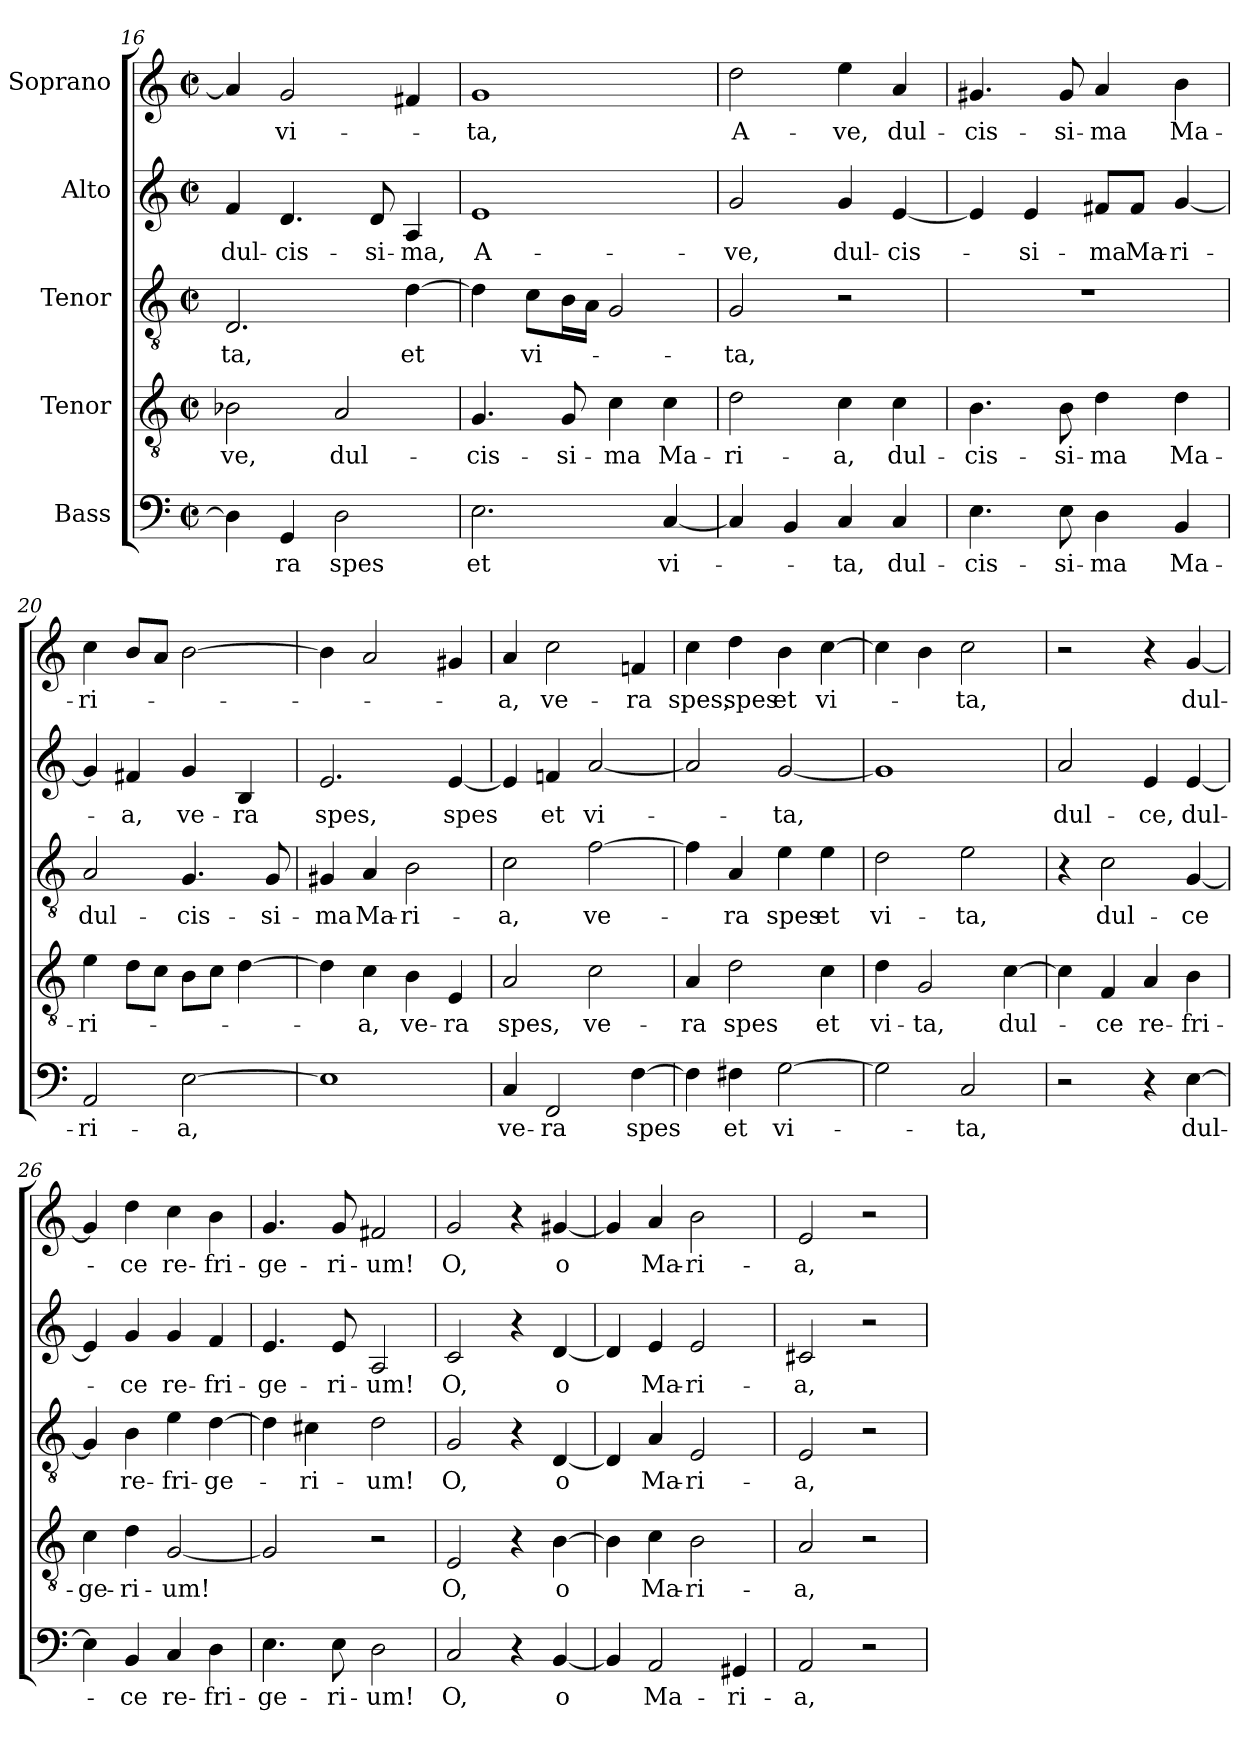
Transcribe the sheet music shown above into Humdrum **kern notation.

**kern	**text	**kern	**text	**kern	**text	**kern	**text	**kern	**text
*part5	*part5	*part4	*part4	*part3	*part3	*part2	*part2	*part1	*part1
*staff5	*staff5	*staff4	*staff4	*staff3	*staff3	*staff2	*staff2	*staff1	*staff1
*I"Bass	*	*I"Tenor	*	*I"Tenor	*	*I"Alto	*	*I"Soprano	*
!!LO:LB:g=z
*clefF4	*	*clefGv2	*	*clefGv2	*	*clefG2	*	*clefG2	*
*k[]	*	*k[]	*	*k[]	*	*k[]	*	*k[]	*
*M2/2	*	*M2/2	*	*M2/2	*	*M2/2	*	*M2/2	*
*met(c|)	*	*met(c|)	*	*met(c|)	*	*met(c|)	*	*met(c|)	*
=16	=16	=16	=16	=16	=16	=16	=16	=16	=16
4D\]	.	2B-X\	ve,	2.D/	ta,	4f/	dul-	4a/]	.
4GG/	ra	.	.	.	.	4.d/	cis-	2g/	vi-
2D\	spes	2A/	dul-	.	.	.	.	.	.
.	.	.	.	.	.	8d/	si-	.	.
.	.	.	.	[4d\	et	4A/	ma,	4f#X/	.
=17	=17	=17	=17	=17	=17	=17	=17	=17	=17
2.E\	et	4.G/	cis-	4d\]	.	1e	A-	1g	ta,
.	.	.	.	8c\L	vi-	.	.	.	.
.	.	8G/	si-	16B\L	.	.	.	.	.
.	.	.	.	16A\JJ	.	.	.	.	.
.	.	4c\	ma	2G/	.	.	.	.	.
[4C/	vi-	4c\	Ma-	.	.	.	.	.	.
=18	=18	=18	=18	=18	=18	=18	=18	=18	=18
4C/]	.	2d\	ri-	2G/	ta,	2g/	ve,	2dd\	A-
4BB/	.	.	.	.	.	.	.	.	.
4C/	ta,	4c\	a,	2r	.	4g/	dul-	4ee\	ve,
4C/	dul-	4c\	dul-	.	.	[4e/	cis-	4a/	dul-
=19	=19	=19	=19	=19	=19	=19	=19	=19	=19
4.E\	cis-	4.B\	cis-	1r	.	4e/]	.	4.g#X/	cis-
.	.	.	.	.	.	4e/	si-	.	.
8E\	si-	8B\	si-	.	.	.	.	8g#/	si-
4D\	ma	4d\	ma	.	.	8f#X/L	ma	4a/	ma
.	.	.	.	.	.	8f#/J	Ma-	.	.
4BB/	Ma-	4d\	Ma-	.	.	[4g/	ri-	4b\	Ma-
=20	=20	=20	=20	=20	=20	=20	=20	=20	=20
2AA/	ri-	4e\	ri-	2A/	dul-	4g/]	.	4cc\	ri-
.	.	8d\L	.	.	.	4f#X/	a,	8b/L	.
.	.	8c\J	.	.	.	.	.	8a/J	.
[2E\	a,	8B\L	.	4.G/	cis-	4g/	ve-	[2b\	.
.	.	8c\J	.	.	.	.	.	.	.
.	.	[4d\	.	.	.	4B/	ra	.	.
.	.	.	.	8G/	si-	.	.	.	.
!!LO:PB:g=z
=21	=21	=21	=21	=21	=21	=21	=21	=21	=21
1E]	.	4d\]	.	4G#X/	ma	2.e/	spes,	4b\]	.
.	.	4c\	a,	4A/	Ma-	.	.	2a/	.
.	.	4B\	ve-	2B\	ri-	.	.	.	.
.	.	4E/	ra	.	.	[4e/	spes	4g#X/	.
=22	=22	=22	=22	=22	=22	=22	=22	=22	=22
4C/	ve-	2A/	spes,	2c\	a,	4e/]	.	4a/	a,
2FF/	ra	.	.	.	.	4fn/	et	2cc\	ve-
.	.	2c\	ve-	[2f\	ve-	[2a/	vi-	.	.
[4F\	spes	.	.	.	.	.	.	4fn/	ra
=23	=23	=23	=23	=23	=23	=23	=23	=23	=23
4F\]	.	4A/	ra	4f\]	.	2a/]	.	4cc\	spes,
4F#X\	et	2d\	spes	4A/	ra	.	.	4dd\	spes
[2G\	vi-	.	.	4e\	spes	[2g/	ta,	4b\	et
.	.	4c\	et	4e\	et	.	.	[4cc\	vi-
=24	=24	=24	=24	=24	=24	=24	=24	=24	=24
2G\]	.	4d\	vi-	2d\	vi-	1g]	.	4cc\]	.
.	.	2G/	ta,	.	.	.	.	4b\	.
2C/	ta,	.	.	2e\	ta,	.	.	2cc\	ta,
.	.	[4c\	dul-	.	.	.	.	.	.
=25	=25	=25	=25	=25	=25	=25	=25	=25	=25
2r	.	4c\]	.	4r	.	2a/	dul-	2r	.
.	.	4F/	ce	2c\	dul-	.	.	.	.
4r	.	4A/	re-	.	.	4e/	ce,	4r	.
[4E\	dul-	4B\	fri-	[4G/	ce	[4e/	dul-	[4g/	dul-
=26	=26	=26	=26	=26	=26	=26	=26	=26	=26
4E\]	.	4c\	ge-	4G/]	.	4e/]	.	4g/]	.
4BB/	ce	4d\	ri-	4B\	re-	4g/	ce	4dd\	ce
4C/	re-	[2G/	um!	4e\	fri-	4g/	re-	4cc\	re-
4D\	fri-	.	.	[4d\	ge-	4f/	fri-	4b\	fri-
!!LO:LB:g=z
=27	=27	=27	=27	=27	=27	=27	=27	=27	=27
4.E\	ge-	2G/]	.	4d\]	.	4.e/	ge-	4.g/	ge-
.	.	.	.	4c#X\	ri-	.	.	.	.
8E\	ri-	.	.	.	.	8e/	ri-	8g/	ri-
2D\	um!	2r	.	2d\	um!	2A/	um!	2f#X/	um!
=28	=28	=28	=28	=28	=28	=28	=28	=28	=28
2C/	O,	2E/	O,	2G/	O,	2c/	O,	2g/	O,
4r	.	4r	.	4r	.	4r	.	4r	.
[4BB/	o	[4B\	o	[4D/	o	[4d/	o	[4g#X/	o
=29	=29	=29	=29	=29	=29	=29	=29	=29	=29
4BB/]	.	4B\]	.	4D/]	.	4d/]	.	4g#/]	.
2AA/	Ma-	4c\	Ma-	4A/	Ma-	4e/	Ma-	4a/	Ma-
.	.	2B\	ri-	2E/	ri-	2e/	ri-	2b\	ri-
4GG#X/	ri-	.	.	.	.	.	.	.	.
=30	=30	=30	=30	=30	=30	=30	=30	=30	=30
2AA/	a,	2A/	a,	2E/	a,	2c#X/	a,	2e/	a,
2r	.	2r	.	2r	.	2r	.	2r	.
=	=	=	=	=	=	=	=	=	=
*-	*-	*-	*-	*-	*-	*-	*-	*-	*-
